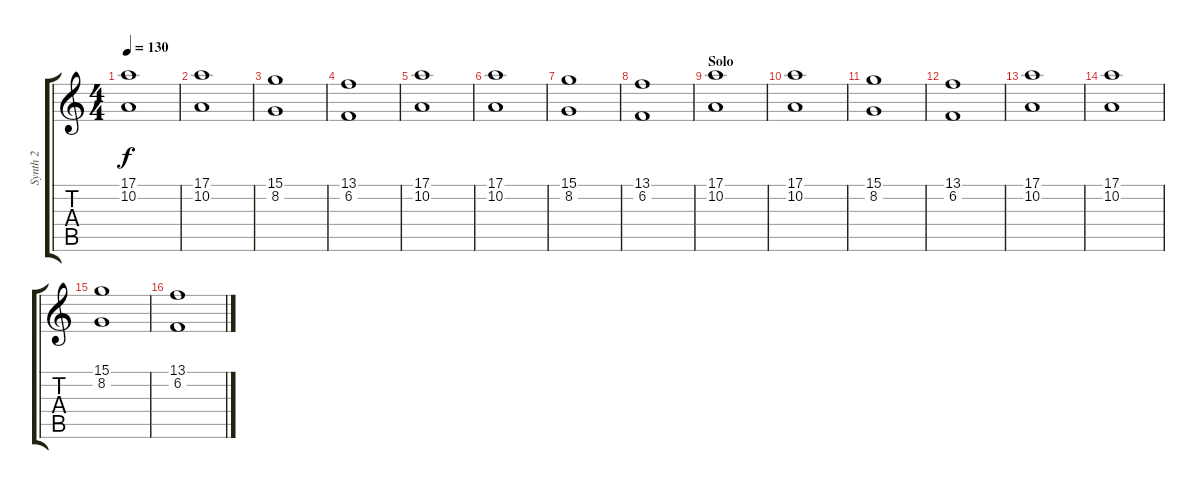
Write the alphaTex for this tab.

\track ("Synth 2" "Synth 2") {instrument synthstrings1}
\staff {score tabs}
\tuning (E4 B3 G3 D3 A2 E2) {hide}
\ts (4 4)
\section ("" "")
\tempo 130
\clef g2
\ks c
(17.1 10.2).1{dy f volume 8} |
(17.1 10.2).1 |
(15.1 8.2).1 |
(13.1 6.2).1 |
(17.1 10.2).1 |
(17.1 10.2).1 |
(15.1 8.2).1 |
(13.1 6.2).1 |
\section ("" "Solo")
(17.1 10.2).1{volume 8} |
(17.1 10.2).1 |
(15.1 8.2).1 |
(13.1 6.2).1 |
(17.1 10.2).1 |
(17.1 10.2).1 |
(15.1 8.2).1 |
(13.1 6.2).1
